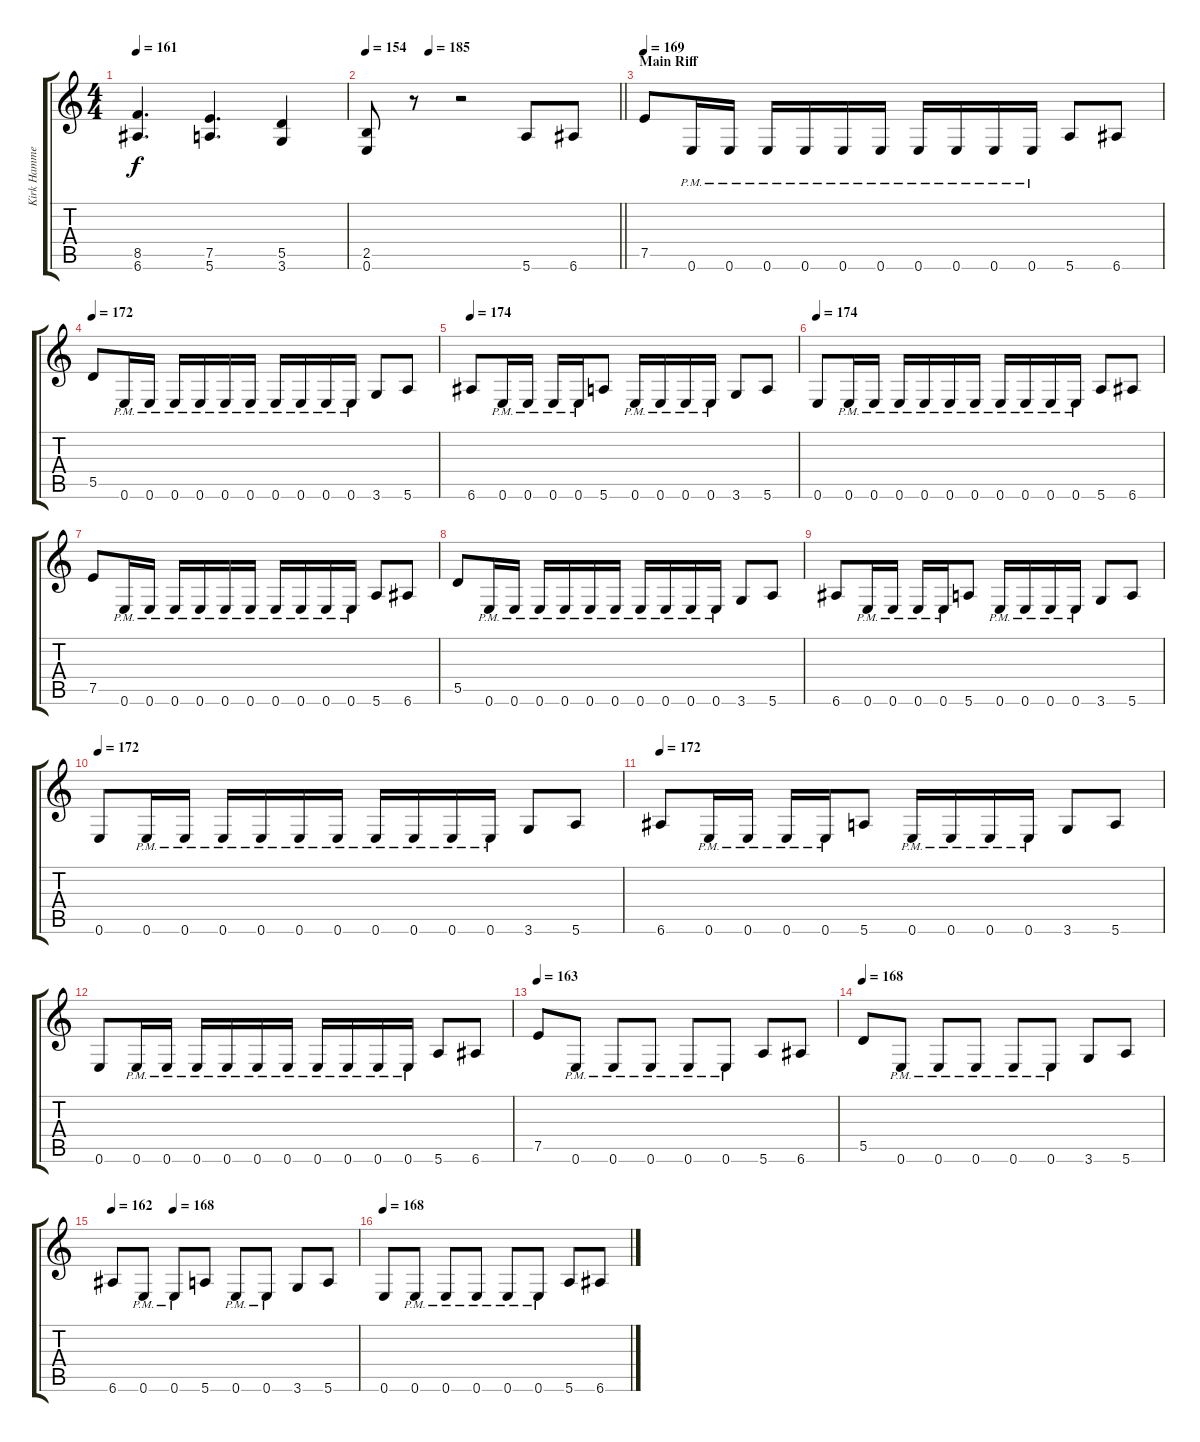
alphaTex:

\track ("Kirk Hammett" "Kirk Hamme") {instrument distortionguitar}
\staff {score tabs}
\tuning (E4 B3 G3 D3 A2 E2) {hide}
\ts (4 4)
\tempo 161
\clef g2
\ks c
(8.5 6.6).4{d dy f} (7.5 5.6).4{d} (5.5 3.6).4 |
\tempo 154
\tempo (185 0.25)
\barLineRight lightlight
(2.5 0.6).8 r.8 r.2 5.6.8 6.6.8 |
\section ("" "Main Riff")
\tempo 169
7.5.8 0.6{pm}.16 0.6{pm}.16 0.6{pm}.16 0.6{pm}.16 0.6{pm}.16 0.6{pm}.16 0.6{pm}.16 0.6{pm}.16 0.6{pm}.16 0.6{pm}.16 5.6.8 6.6.8 |
\tempo 172
5.5.8 0.6{pm}.16 0.6{pm}.16 0.6{pm}.16 0.6{pm}.16 0.6{pm}.16 0.6{pm}.16 0.6{pm}.16 0.6{pm}.16 0.6{pm}.16 0.6{pm}.16 3.6.8 5.6.8 |
\tempo 174
6.6.8 0.6{pm}.16 0.6{pm}.16 0.6{pm}.16 0.6{pm}.16 5.6.8 0.6{pm}.16 0.6{pm}.16 0.6{pm}.16 0.6{pm}.16 3.6.8 5.6.8 |
\tempo 174
0.6.8 0.6{pm}.16 0.6{pm}.16 0.6{pm}.16 0.6{pm}.16 0.6{pm}.16 0.6{pm}.16 0.6{pm}.16 0.6{pm}.16 0.6{pm}.16 0.6{pm}.16 5.6.8 6.6.8 |
7.5.8 0.6{pm}.16 0.6{pm}.16 0.6{pm}.16 0.6{pm}.16 0.6{pm}.16 0.6{pm}.16 0.6{pm}.16 0.6{pm}.16 0.6{pm}.16 0.6{pm}.16 5.6.8 6.6.8 |
5.5.8 0.6{pm}.16 0.6{pm}.16 0.6{pm}.16 0.6{pm}.16 0.6{pm}.16 0.6{pm}.16 0.6{pm}.16 0.6{pm}.16 0.6{pm}.16 0.6{pm}.16 3.6.8 5.6.8 |
6.6.8 0.6{pm}.16 0.6{pm}.16 0.6{pm}.16 0.6{pm}.16 5.6.8 0.6{pm}.16 0.6{pm}.16 0.6{pm}.16 0.6{pm}.16 3.6.8 5.6.8 |
\tempo 172
0.6.8 0.6{pm}.16 0.6{pm}.16 0.6{pm}.16 0.6{pm}.16 0.6{pm}.16 0.6{pm}.16 0.6{pm}.16 0.6{pm}.16 0.6{pm}.16 0.6{pm}.16 3.6.8 5.6.8 |
\tempo 172
6.6.8 0.6{pm}.16 0.6{pm}.16 0.6{pm}.16 0.6{pm}.16 5.6.8 0.6{pm}.16 0.6{pm}.16 0.6{pm}.16 0.6{pm}.16 3.6.8 5.6.8 |
0.6.8 0.6{pm}.16 0.6{pm}.16 0.6{pm}.16 0.6{pm}.16 0.6{pm}.16 0.6{pm}.16 0.6{pm}.16 0.6{pm}.16 0.6{pm}.16 0.6{pm}.16 5.6.8 6.6.8 |
\tempo 163
7.5.8 0.6{pm}.8 0.6{pm}.8 0.6{pm}.8 0.6{pm}.8 0.6{pm}.8 5.6.8 6.6.8 |
\tempo 168
5.5.8 0.6{pm}.8 0.6{pm}.8 0.6{pm}.8 0.6{pm}.8 0.6{pm}.8 3.6.8 5.6.8 |
\tempo 162
\tempo (168 0.25)
6.6.8 0.6{pm}.8 0.6{pm}.8 5.6.8 0.6{pm}.8 0.6{pm}.8 3.6.8 5.6.8 |
\tempo 168
0.6.8 0.6{pm}.8 0.6{pm}.8 0.6{pm}.8 0.6{pm}.8 0.6{pm}.8 5.6.8 6.6.8
